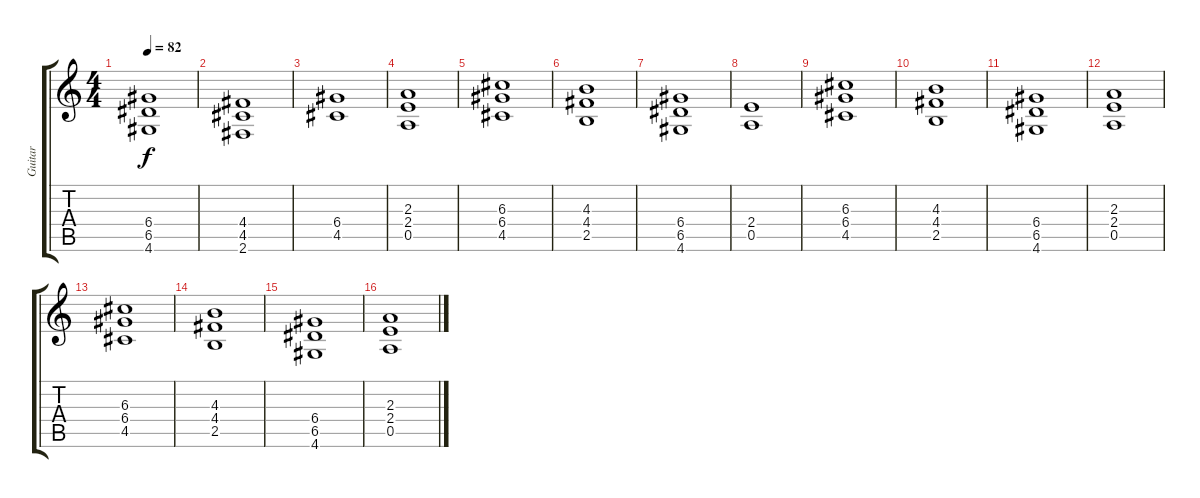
\track ("Guitar" "Guitar") {instrument distortionguitar}
\staff {score tabs}
\tuning (E4 B3 G3 D3 A2 E2) {hide}
\ts (4 4)
\tempo 82
\clef g2
\ks c
(6.4 6.5 4.6).1{dy f} |
(4.4 4.5 2.6).1 |
(6.4 4.5).1 |
(2.3 2.4 0.5).1 |
(6.3 6.4 4.5).1{instrument overdrivenguitar} |
(4.3 4.4 2.5).1 |
(6.4 6.5 4.6).1 |
(2.4 0.5).1 |
(6.3 6.4 4.5).1 |
(4.3 4.4 2.5).1 |
(6.4 6.5 4.6).1 |
(2.3 2.4 0.5).1 |
(6.3 6.4 4.5).1 |
(4.3 4.4 2.5).1 |
(6.4 6.5 4.6).1 |
(2.3 2.4 0.5).1
